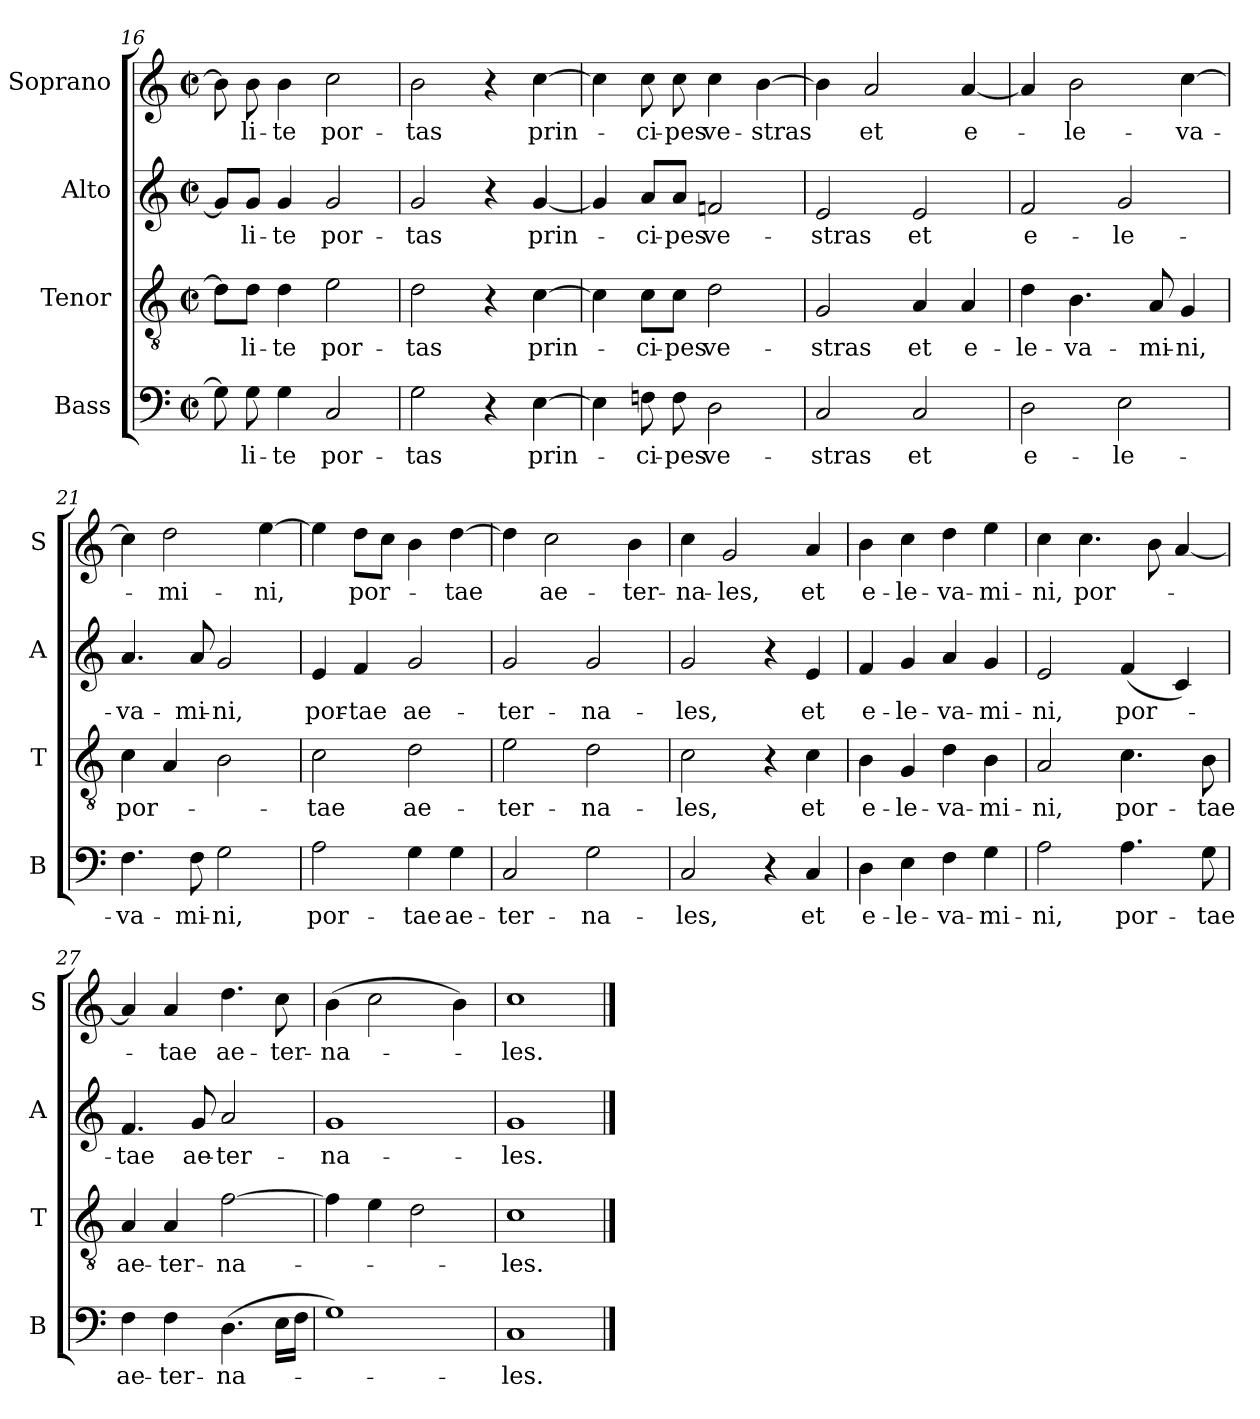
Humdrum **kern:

**kern	**text	**kern	**text	**kern	**text	**kern	**text
*part4	*part4	*part3	*part3	*part2	*part2	*part1	*part1
*staff4	*staff4	*staff3	*staff3	*staff2	*staff2	*staff1	*staff1
*I"Bass	*	*I"Tenor	*	*I"Alto	*	*I"Soprano	*
*I'B	*	*I'T	*	*I'A	*	*I'S	*
!!LO:LB:g=z
*clefF4	*	*clefGv2	*	*clefG2	*	*clefG2	*
*k[]	*	*k[]	*	*k[]	*	*k[]	*
*C:	*	*C:	*	*C:	*	*C:	*
*M2/2	*	*M2/2	*	*M2/2	*	*M2/2	*
*met(c|)	*	*met(c|)	*	*met(c|)	*	*met(c|)	*
=16	=16	=16	=16	=16	=16	=16	=16
8G\]	.	8d\L]	.	8g/L]	.	8b\]	.
8G\	-li-	8d\J	-li-	8g/J	-li-	8b\	-li-
4G\	-te	4d\	-te	4g/	-te	4b\	-te
2C/	por-	2e\	por-	2g/	por-	2cc\	por-
=17	=17	=17	=17	=17	=17	=17	=17
2G\	-tas	2d\	-tas	2g/	-tas	2b\	-tas
4r	.	4r	.	4r	.	4r	.
[4E\	prin-	[4c\	prin-	[4g/	prin-	[4cc\	prin-
=18	=18	=18	=18	=18	=18	=18	=18
4E\]	.	4c\]	.	4g/]	.	4cc\]	.
8Fn\	-ci-	8c\L	-ci-	8a/L	-ci-	8cc\	-ci-
8F\	-pes	8c\J	-pes	8a/J	-pes	8cc\	-pes
2D\	ve-	2d\	ve-	2fn/	ve-	4cc\	ve-
.	.	.	.	.	.	[4b\	-stras
=19	=19	=19	=19	=19	=19	=19	=19
2C/	-stras	2G/	-stras	2e/	-stras	4b\]	.
.	.	.	.	.	.	2a/	et
2C/	et	4A/	et	2e/	et	.	.
.	.	4A/	e-	.	.	[4a/	e-
=20	=20	=20	=20	=20	=20	=20	=20
2D\	e-	4d\	-le-	2f/	e-	4a/]	.
.	.	4.B\	-va-	.	.	2b\	-le-
2E\	-le-	.	.	2g/	-le-	.	.
.	.	8A/	-mi-	.	.	.	.
.	.	4G/	-ni,	.	.	[4cc\	-va-
!!LO:LB:g=z
=21	=21	=21	=21	=21	=21	=21	=21
4.F\	-va-	4c\	por-	4.a/	-va-	4cc\]	.
.	.	4A/	.	.	.	2dd\	-mi-
8F\	-mi-	.	.	8a/	-mi-	.	.
2G\	-ni,	2B\	.	2g/	-ni,	.	.
.	.	.	.	.	.	[4ee\	-ni,
=22	=22	=22	=22	=22	=22	=22	=22
2A\	por-	2c\	-tae	4e/	por-	4ee\]	.
.	.	.	.	4f/	-tae	8dd\L	por-
.	.	.	.	.	.	8cc\J	.
4G\	-tae	2d\	ae-	2g/	ae-	4b\	.
4G\	ae-	.	.	.	.	[4dd\	-tae
=23	=23	=23	=23	=23	=23	=23	=23
2C/	-ter-	2e\	-ter-	2g/	-ter-	4dd\]	.
.	.	.	.	.	.	2cc\	ae-
2G\	-na-	2d\	-na-	2g/	-na-	.	.
.	.	.	.	.	.	4b\	-ter-
=24	=24	=24	=24	=24	=24	=24	=24
2C/	-les,	2c\	-les,	2g/	-les,	4cc\	-na-
.	.	.	.	.	.	2g/	-les,
4r	.	4r	.	4r	.	.	.
4C/	et	4c\	et	4e/	et	4a/	et
=25	=25	=25	=25	=25	=25	=25	=25
4D\	e-	4B\	e-	4f/	e-	4b\	e-
4E\	-le-	4G/	-le-	4g/	-le-	4cc\	-le-
4F\	-va-	4d\	-va-	4a/	-va-	4dd\	-va-
4G\	-mi-	4B\	-mi-	4g/	-mi-	4ee\	-mi-
!!LO:PB:g=z
=26	=26	=26	=26	=26	=26	=26	=26
2A\	-ni,	2A/	-ni,	2e/	-ni,	4cc\	-ni,
.	.	.	.	.	.	4.cc\	por-
4.A\	por-	4.c\	por-	(4f/	por-	.	.
.	.	.	.	.	.	8b\	.
.	.	.	.	4c/)	.	[4a/	.
8G\	-tae	8B\	-tae	.	.	.	.
=27	=27	=27	=27	=27	=27	=27	=27
4F\	ae-	4A/	ae-	4.f/	-tae	4a/]	.
4F\	-ter-	4A/	-ter-	.	.	4a/	-tae
.	.	.	.	8g/	ae-	.	.
(4.D\	-na-	[2f\	-na-	2a/	-ter-	4.dd\	ae-
16E\LL	.	.	.	.	.	8cc\	-ter-
16F\JJ	.	.	.	.	.	.	.
=28	=28	=28	=28	=28	=28	=28	=28
1G)	.	4f\]	.	1g	-na-	(4b\	-na-
.	.	4e\	.	.	.	2cc\	.
.	.	2d\	.	.	.	.	.
.	.	.	.	.	.	4b\)	.
=29	=29	=29	=29	=29	=29	=29	=29
1C	-les.	1c	-les.	1g	-les.	1cc	-les.
==	==	==	==	==	==	==	==
*-	*-	*-	*-	*-	*-	*-	*-
